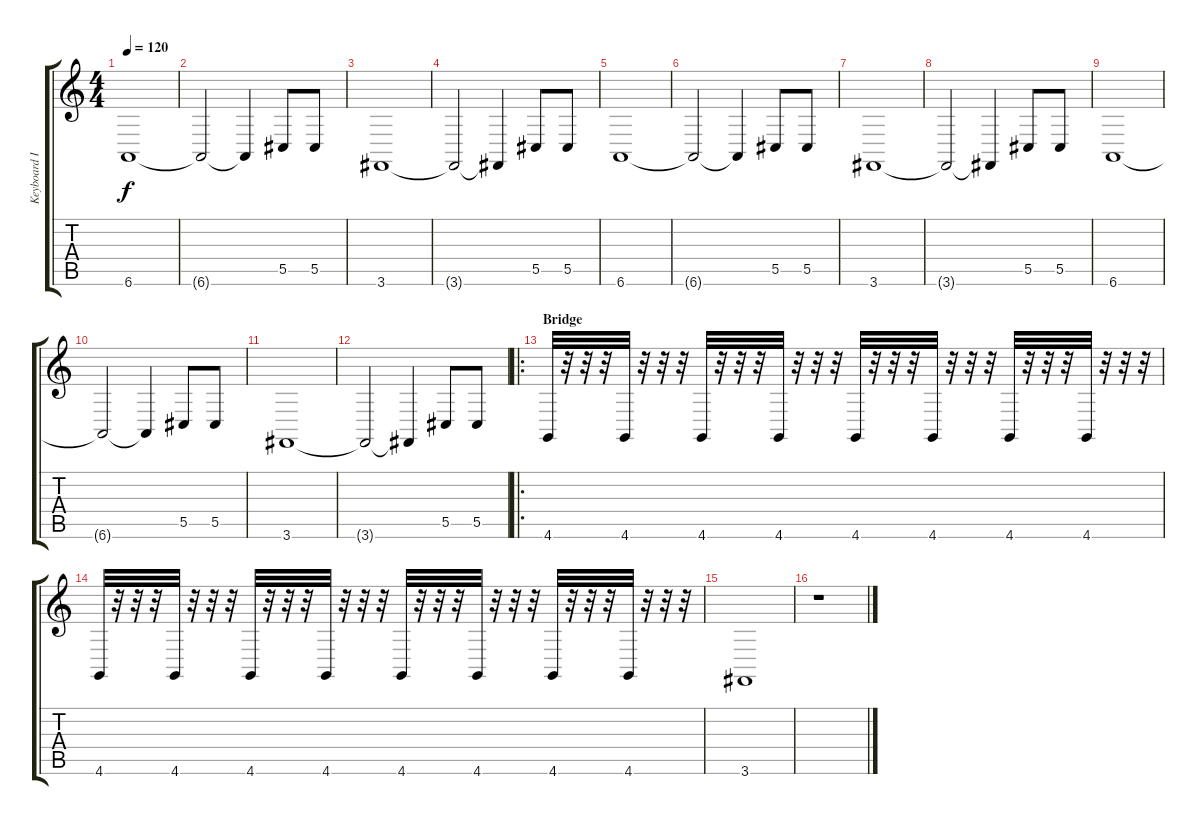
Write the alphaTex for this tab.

\track ("Keyboard II" "Keyboard I") {instrument stringensemble1}
\staff {score tabs}
\tuning (Eb4 Bb3 Gb3 Db3 Ab2 Eb2) {hide}
\ts (4 4)
\tempo 120
\clef g2
\ks c
6.6.1{dy f} |
6.6{t}.2 6.6{t}.4 5.5.8 5.5.8 |
3.6.1 |
3.6{t}.2 3.6{t}.4 5.5.8 5.5.8 |
6.6.1 |
6.6{t}.2 6.6{t}.4 5.5.8 5.5.8 |
3.6.1 |
3.6{t}.2 3.6{t}.4 5.5.8 5.5.8 |
6.6.1 |
6.6{t}.2 6.6{t}.4 5.5.8 5.5.8 |
3.6.1 |
3.6{t}.2 3.6{t}.4 5.5.8 5.5.8 |
\ro
\section ("" "Bridge")
4.6.32 r.32 r.32 r.32 4.6.32 r.32 r.32 r.32 4.6.32 r.32 r.32 r.32 4.6.32 r.32 r.32 r.32 4.6.32 r.32 r.32 r.32 4.6.32 r.32 r.32 r.32 4.6.32 r.32 r.32 r.32 4.6.32 r.32 r.32 r.32 |
4.6.32 r.32 r.32 r.32 4.6.32 r.32 r.32 r.32 4.6.32 r.32 r.32 r.32 4.6.32 r.32 r.32 r.32 4.6.32 r.32 r.32 r.32 4.6.32 r.32 r.32 r.32 4.6.32 r.32 r.32 r.32 4.6.32 r.32 r.32 r.32 |
3.6.1 |
r.1
